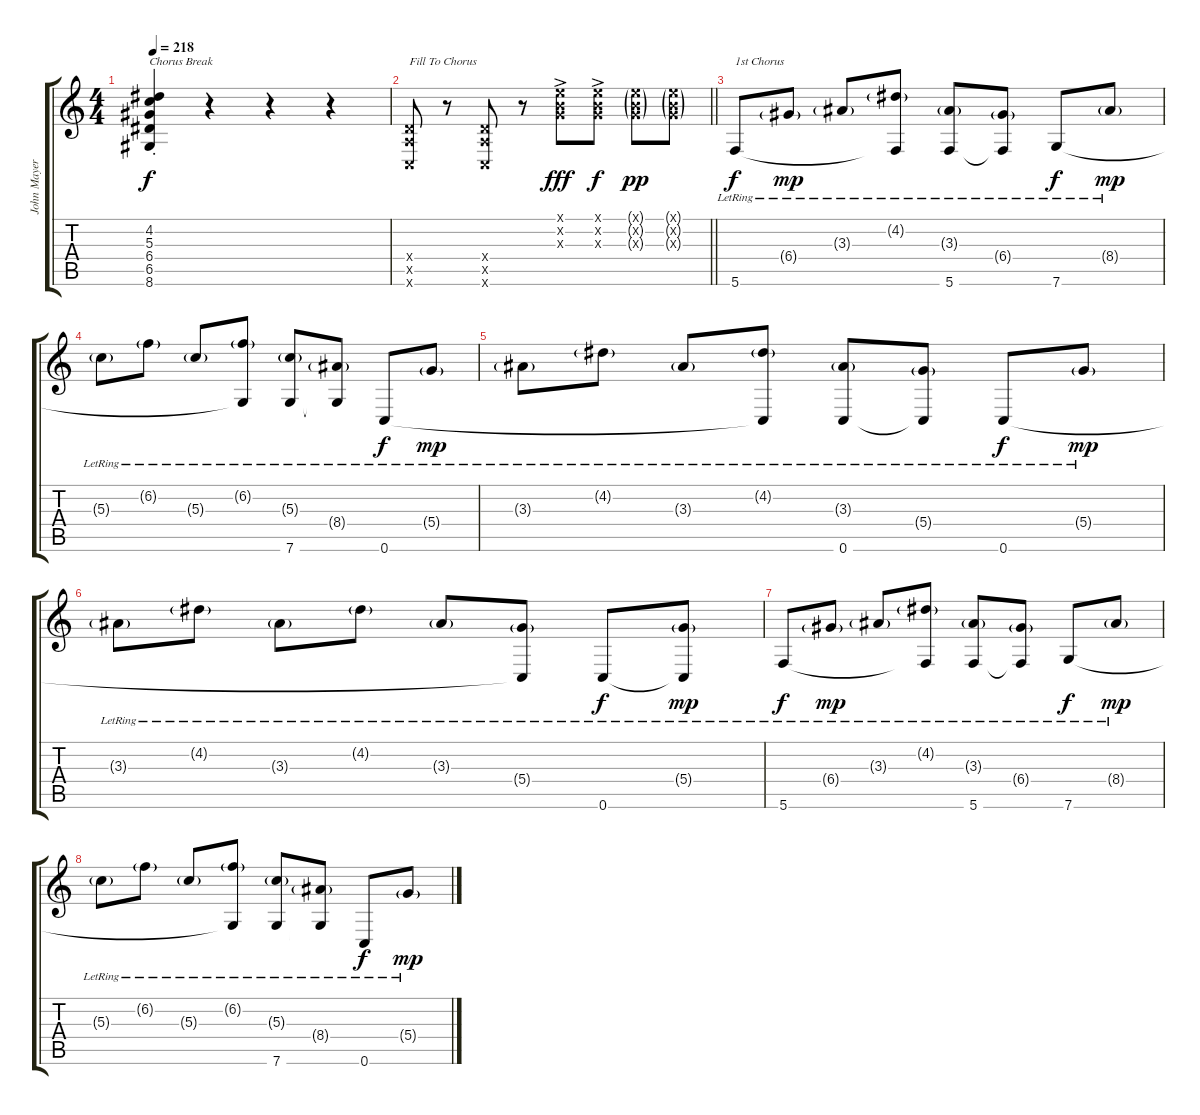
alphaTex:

\track ("John Mayer" "John Mayer") {instrument acousticguitarnylon}
\staff {score tabs}
\tuning (E4 B3 G3 D3 A2 C2) {hide}
\ts (4 4)
\tempo 218
\clef g2
\ks c
(4.2{st} 5.3{st} 6.4{st} 6.5{st} 8.6{st}).4{txt "Chorus Break" dy f} r.4 r.4 r.4 |
\barLineRight lightlight
(0.4{x} 0.5{x} 0.6{x}).8{txt "Fill To Chorus"} r.8 (0.4{x} 0.5{x} 0.6{x}).8 r.8 (0.1{ac x} 0.2{ac x} 0.3{ac x}).8{dy fff} (0.1{ac x} 0.2{ac x} 0.3{ac x}).8{dy f} (0.1{g x} 0.2{g x} 0.3{g x}).8{dy pp} (0.1{g x} 0.2{g x} 0.3{g x}).8 |
5.6{lr}.8{txt "1st Chorus" dy f} 6.4{g lr}.8{dy mp} 3.3{g lr}.8 (4.2{g lr} 5.6{t}).8 (3.3{g lr} 5.6{lr}).8 (6.4{g lr} 5.6{t}).8 7.6{lr}.8{dy f} 8.4{g lr}.8{dy mp} |
5.3{g lr}.8 6.2{g lr}.8 5.3{g lr}.8 (6.2{g lr} 7.6{t}).8 (5.3{g lr} 7.6{lr}).8 (8.4{g lr} 7.6{t}).8 0.6{lr}.8{dy f} 5.4{g lr}.8{dy mp} |
3.3{g lr}.8 4.2{g lr}.8 3.3{g lr}.8 (4.2{g lr} 0.6{t}).8 (3.3{g lr} 0.6{lr}).8 (5.4{g lr} 0.6{t}).8 0.6{lr}.8{dy f} 5.4{g lr}.8{dy mp} |
3.3{g lr}.8 4.2{g lr}.8 3.3{g lr}.8 4.2{g lr}.8 3.3{g lr}.8 (5.4{g lr} 0.6{t}).8 0.6{lr}.8{dy f} (5.4{g lr} 0.6{t}).8{dy mp} |
5.6{lr}.8{dy f} 6.4{g lr}.8{dy mp} 3.3{g lr}.8 (4.2{g lr} 5.6{t}).8 (3.3{g lr} 5.6{lr}).8 (6.4{g lr} 5.6{t}).8 7.6{lr}.8{dy f} 8.4{g lr}.8{dy mp} |
5.3{g lr}.8 6.2{g lr}.8 5.3{g lr}.8 (6.2{g lr} 7.6{t}).8 (5.3{g lr} 7.6{lr}).8 (8.4{g lr} 7.6{t}).8 0.6{lr}.8{dy f} 5.4{g lr}.8{dy mp}
